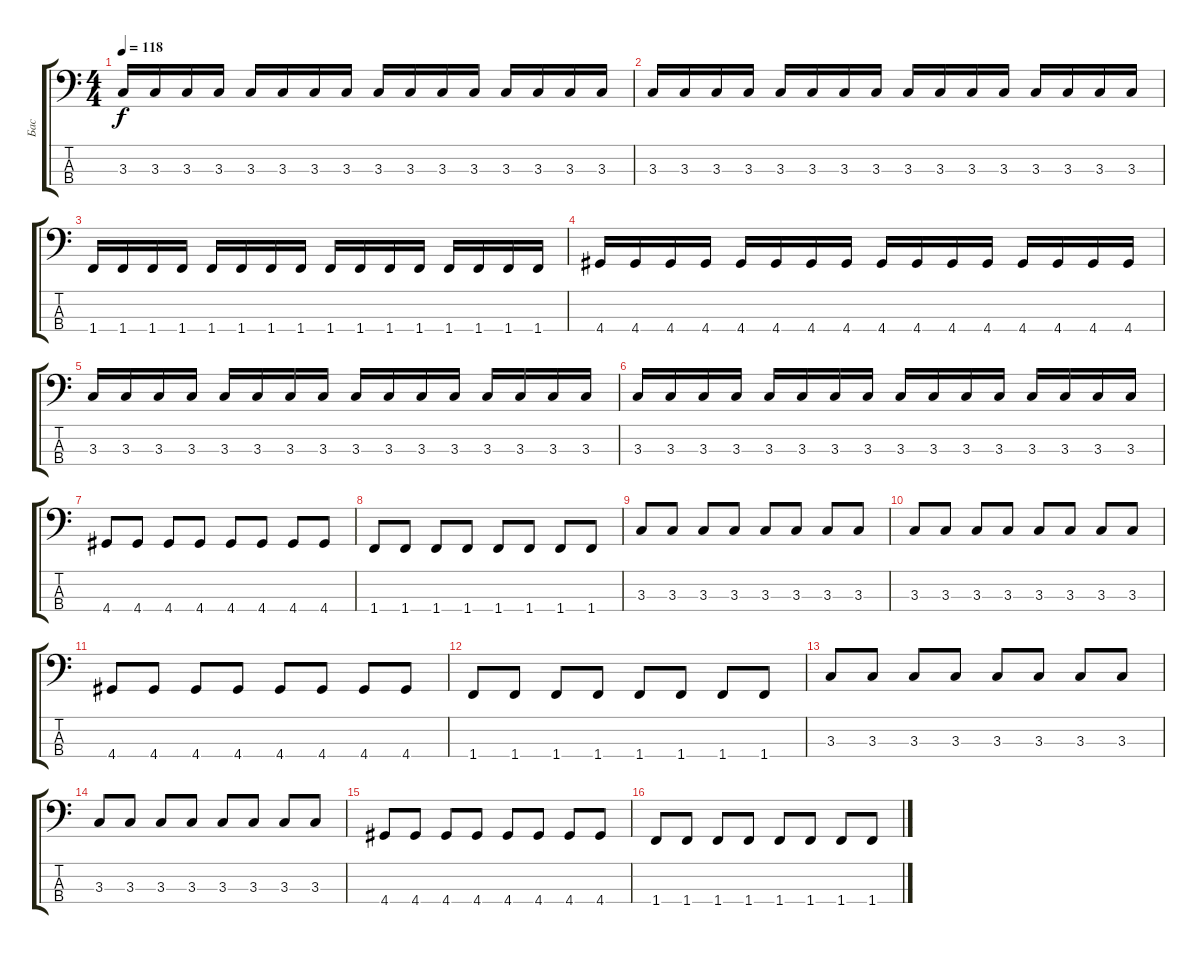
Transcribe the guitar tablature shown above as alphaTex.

\track ("Бас" "Бас") {instrument electricbassfinger}
\staff {score tabs}
\tuning (G2 D2 A1 E1) {hide}
\ts (4 4)
\tempo 118
\clef f4
\ks c
3.3.16{dy f} 3.3.16 3.3.16 3.3.16 3.3.16 3.3.16 3.3.16 3.3.16 3.3.16 3.3.16 3.3.16 3.3.16 3.3.16 3.3.16 3.3.16 3.3.16 |
3.3.16 3.3.16 3.3.16 3.3.16 3.3.16 3.3.16 3.3.16 3.3.16 3.3.16 3.3.16 3.3.16 3.3.16 3.3.16 3.3.16 3.3.16 3.3.16 |
1.4.16 1.4.16 1.4.16 1.4.16 1.4.16 1.4.16 1.4.16 1.4.16 1.4.16 1.4.16 1.4.16 1.4.16 1.4.16 1.4.16 1.4.16 1.4.16 |
4.4.16 4.4.16 4.4.16 4.4.16 4.4.16 4.4.16 4.4.16 4.4.16 4.4.16 4.4.16 4.4.16 4.4.16 4.4.16 4.4.16 4.4.16 4.4.16 |
3.3.16 3.3.16 3.3.16 3.3.16 3.3.16 3.3.16 3.3.16 3.3.16 3.3.16 3.3.16 3.3.16 3.3.16 3.3.16 3.3.16 3.3.16 3.3.16 |
3.3.16 3.3.16 3.3.16 3.3.16 3.3.16 3.3.16 3.3.16 3.3.16 3.3.16 3.3.16 3.3.16 3.3.16 3.3.16 3.3.16 3.3.16 3.3.16 |
4.4.8 4.4.8 4.4.8 4.4.8 4.4.8 4.4.8 4.4.8 4.4.8 |
1.4.8 1.4.8 1.4.8 1.4.8 1.4.8 1.4.8 1.4.8 1.4.8 |
3.3.8 3.3.8 3.3.8 3.3.8 3.3.8 3.3.8 3.3.8 3.3.8 |
3.3.8 3.3.8 3.3.8 3.3.8 3.3.8 3.3.8 3.3.8 3.3.8 |
4.4.8 4.4.8 4.4.8 4.4.8 4.4.8 4.4.8 4.4.8 4.4.8 |
1.4.8 1.4.8 1.4.8 1.4.8 1.4.8 1.4.8 1.4.8 1.4.8 |
3.3.8 3.3.8 3.3.8 3.3.8 3.3.8 3.3.8 3.3.8 3.3.8 |
3.3.8 3.3.8 3.3.8 3.3.8 3.3.8 3.3.8 3.3.8 3.3.8 |
4.4.8 4.4.8 4.4.8 4.4.8 4.4.8 4.4.8 4.4.8 4.4.8 |
1.4.8 1.4.8 1.4.8 1.4.8 1.4.8 1.4.8 1.4.8 1.4.8
